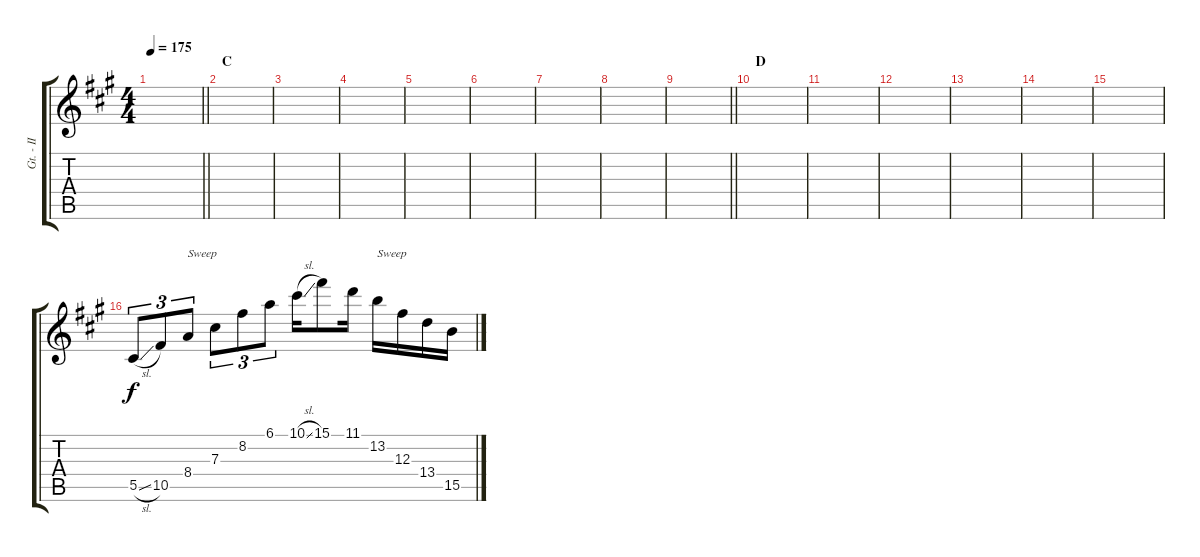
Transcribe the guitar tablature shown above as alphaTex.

\track ("Gt. - II" "Gt. - II") {instrument distortionguitar}
\staff {score tabs}
\tuning (Eb4 Bb3 Gb3 Db3 Ab2 Db2) {hide}
\ts (4 4)
\tempo 175
\clef g2
\barLineRight lightlight
\ks f#minor
|
\section ("" "C")
|
|
|
|
|
|
|
\barLineRight lightlight
|
\section ("" "D")
|
|
|
|
|
|
5.5{sl}.8{tu (3 2)} 10.5.8{tu (3 2)} 8.4.8{tu (3 2) txt "Sweep"} 7.3.8{tu (3 2)} 8.2.8{tu (3 2)} 6.1.8{tu (3 2)} 10.1{sl}.16 15.1.8 11.1.16 13.2.16{txt "Sweep"} 12.3.16 13.4.16 15.5{sl}.16
